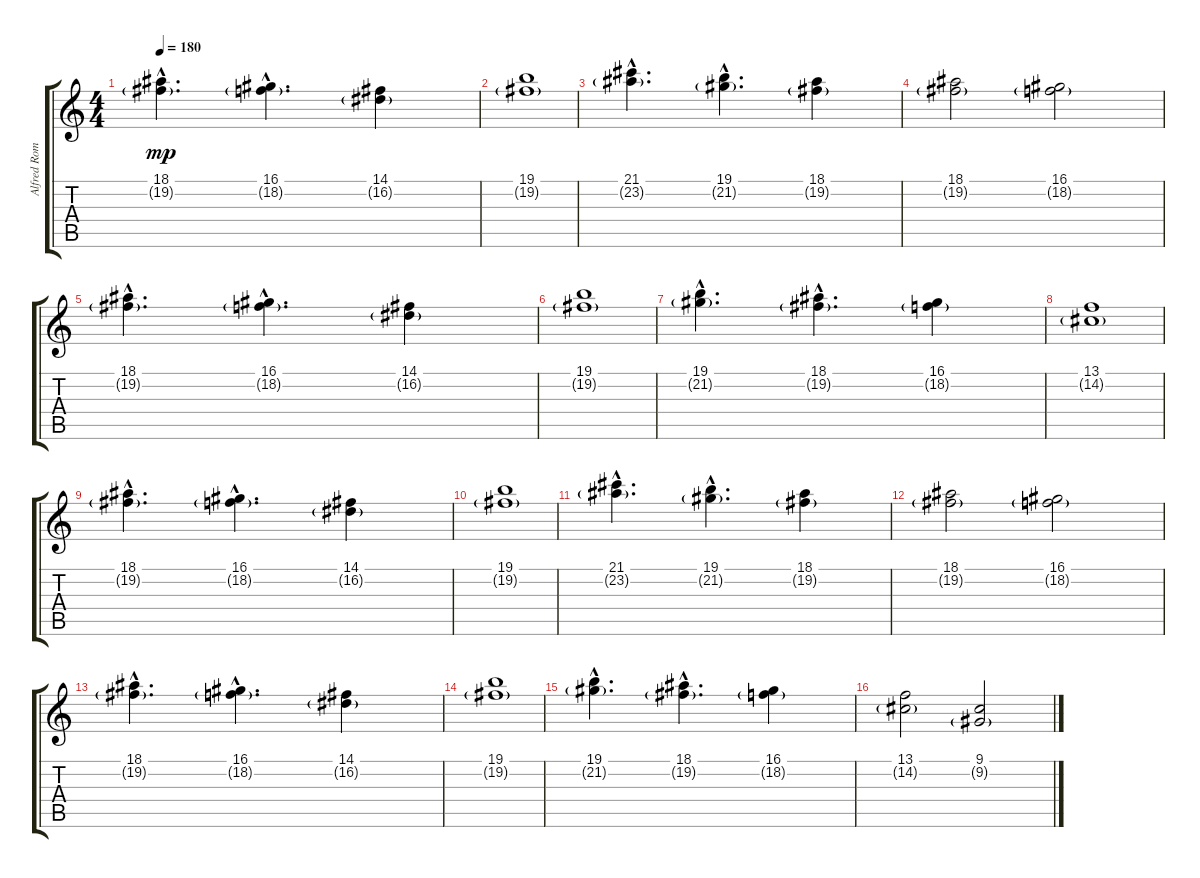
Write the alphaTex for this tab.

\track ("Alfred Romero - Voice" "Alfred Rom") {instrument lead6voice}
\staff {score tabs}
\tuning (E4 B3 G3 D3 A2 E2) {hide}
\ts (4 4)
\tempo 180
\clef g2
\ks c
(18.1{hac} 19.2{g hac}).4{d dy mp} (16.1{hac} 18.2{g hac}).4{d} (14.1 16.2{g}).4 |
(19.1 19.2{g}).1 |
(21.1{hac} 23.2{g hac}).4{d} (19.1{hac} 21.2{g hac}).4{d} (18.1 19.2{g}).4 |
(18.1 19.2{g}).2 (16.1 18.2{g}).2 |
(18.1{hac} 19.2{g hac}).4{d} (16.1{hac} 18.2{g hac}).4{d} (14.1 16.2{g}).4 |
(19.1 19.2{g}).1 |
(19.1{hac} 21.2{g hac}).4{d} (18.1{hac} 19.2{g hac}).4{d} (16.1 18.2{g}).4 |
(13.1 14.2{g}).1 |
(18.1{hac} 19.2{g hac}).4{d} (16.1{hac} 18.2{g hac}).4{d} (14.1 16.2{g}).4 |
(19.1 19.2{g}).1 |
(21.1{hac} 23.2{g hac}).4{d} (19.1{hac} 21.2{g hac}).4{d} (18.1 19.2{g}).4 |
(18.1 19.2{g}).2 (16.1 18.2{g}).2 |
(18.1{hac} 19.2{g hac}).4{d} (16.1{hac} 18.2{g hac}).4{d} (14.1 16.2{g}).4 |
(19.1 19.2{g}).1 |
(19.1{hac} 21.2{g hac}).4{d} (18.1{hac} 19.2{g hac}).4{d} (16.1 18.2{g}).4 |
(13.1 14.2{g}).2 (9.1 9.2{g}).2
